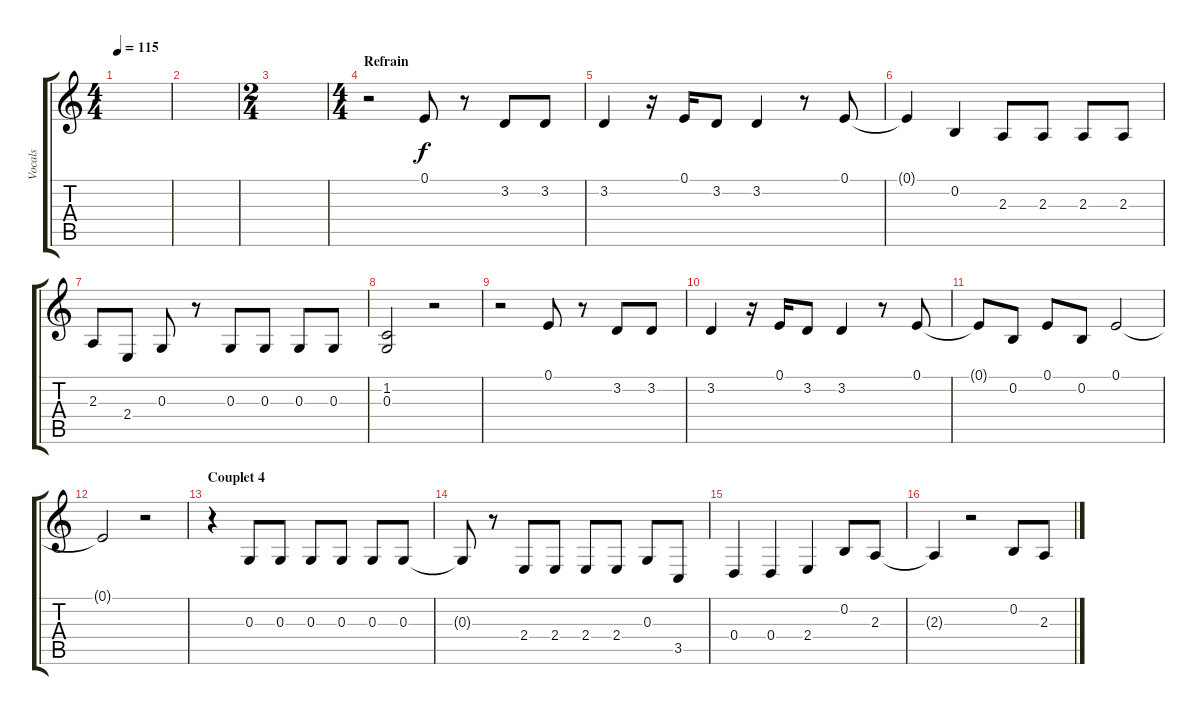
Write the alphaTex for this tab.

\track ("Vocals" "Vocals") {instrument bassoon}
\staff {score tabs}
\tuning (E4 B3 G3 D3 A2 E2) {hide}
\ts (4 4)
\tempo 115
\clef g2
\ks c
|
|
\ts (2 4)
|
\ts (4 4)
\section ("" "Refrain")
r.2 0.1.8 r.8 3.2.8 3.2.8 |
3.2.4 r.16 0.1.16 3.2.8 3.2.4 r.8 0.1.8 |
0.1{t}.4 0.2.4 2.3.8 2.3.8 2.3.8 2.3.8 |
2.3.8 2.4.8 0.3.8 r.8 0.3.8 0.3.8 0.3.8 0.3.8 |
(1.2 0.3).2 r.2 |
r.2 0.1.8 r.8 3.2.8 3.2.8 |
3.2.4 r.16 0.1.16 3.2.8 3.2.4 r.8 0.1.8 |
0.1{t}.8 0.2.8 0.1.8 0.2.8 0.1.2 |
0.1{t}.2 r.2 |
\section ("" "Couplet 4")
r.4 0.3.8 0.3.8 0.3.8 0.3.8 0.3.8 0.3.8 |
0.3{t}.8 r.8 2.4.8 2.4.8 2.4.8 2.4.8 0.3.8 3.5.8 |
0.4.4 0.4.4 2.4.4 0.2.8 2.3.8 |
2.3{t}.4 r.2 0.2.8 2.3.8
